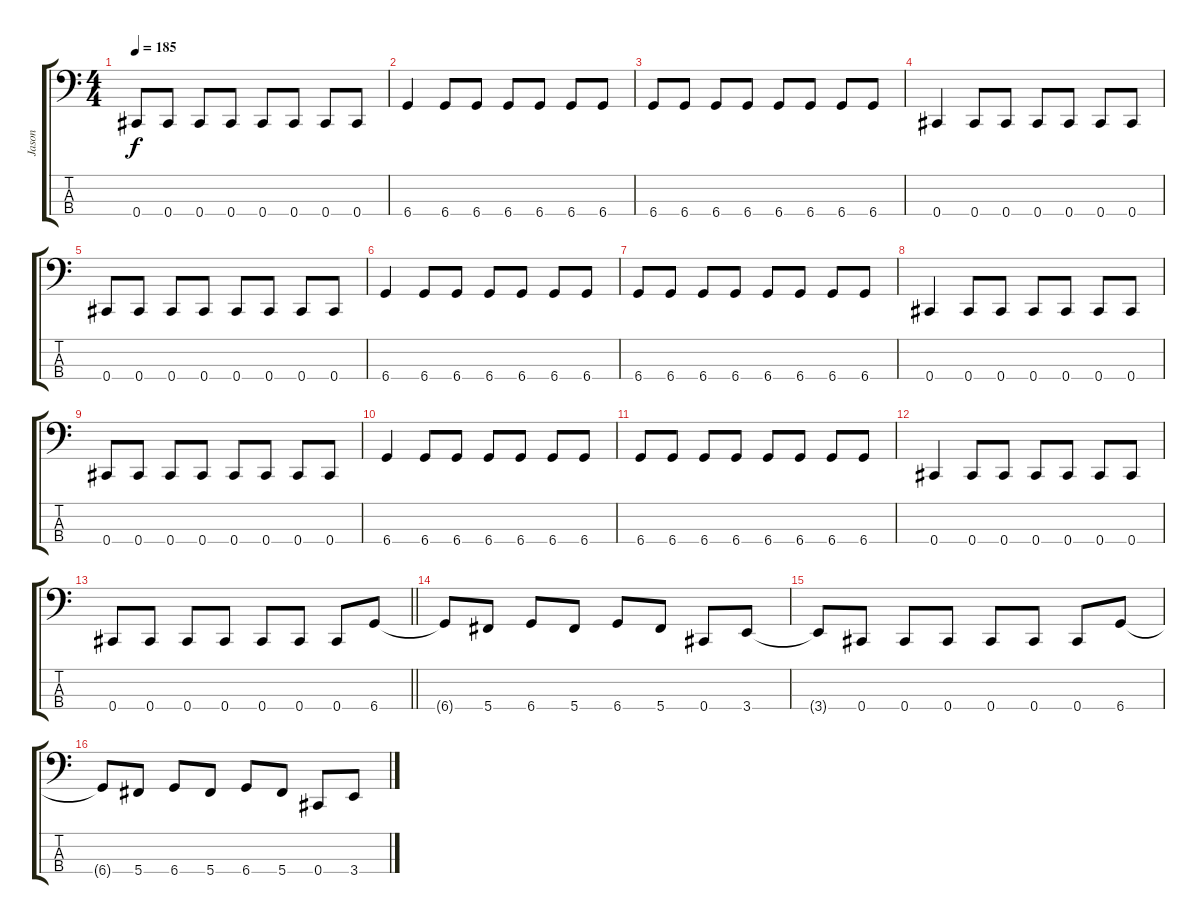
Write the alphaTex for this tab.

\track ("Jason" "Jason") {instrument electricbassfinger}
\staff {score tabs}
\tuning (E2 B1 Gb1 Db1) {hide}
\ts (4 4)
\tempo 185
\clef f4
\ks c
0.4.8{dy f} 0.4.8 0.4.8 0.4.8 0.4.8 0.4.8 0.4.8 0.4.8 |
6.4.4 6.4.8 6.4.8 6.4.8 6.4.8 6.4.8 6.4.8 |
6.4.8 6.4.8 6.4.8 6.4.8 6.4.8 6.4.8 6.4.8 6.4.8 |
0.4.4 0.4.8 0.4.8 0.4.8 0.4.8 0.4.8 0.4.8 |
0.4.8 0.4.8 0.4.8 0.4.8 0.4.8 0.4.8 0.4.8 0.4.8 |
6.4.4 6.4.8 6.4.8 6.4.8 6.4.8 6.4.8 6.4.8 |
6.4.8 6.4.8 6.4.8 6.4.8 6.4.8 6.4.8 6.4.8 6.4.8 |
0.4.4 0.4.8 0.4.8 0.4.8 0.4.8 0.4.8 0.4.8 |
0.4.8 0.4.8 0.4.8 0.4.8 0.4.8 0.4.8 0.4.8 0.4.8 |
6.4.4 6.4.8 6.4.8 6.4.8 6.4.8 6.4.8 6.4.8 |
6.4.8 6.4.8 6.4.8 6.4.8 6.4.8 6.4.8 6.4.8 6.4.8 |
0.4.4 0.4.8 0.4.8 0.4.8 0.4.8 0.4.8 0.4.8 |
\barLineRight lightlight
0.4.8 0.4.8 0.4.8 0.4.8 0.4.8 0.4.8 0.4.8 6.4.8 |
\section ("" "")
6.4{t}.8 5.4.8 6.4.8 5.4.8 6.4.8 5.4.8 0.4.8 3.4.8 |
3.4{t}.8 0.4.8 0.4.8 0.4.8 0.4.8 0.4.8 0.4.8 6.4.8 |
6.4{t}.8 5.4.8 6.4.8 5.4.8 6.4.8 5.4.8 0.4.8 3.4.8
